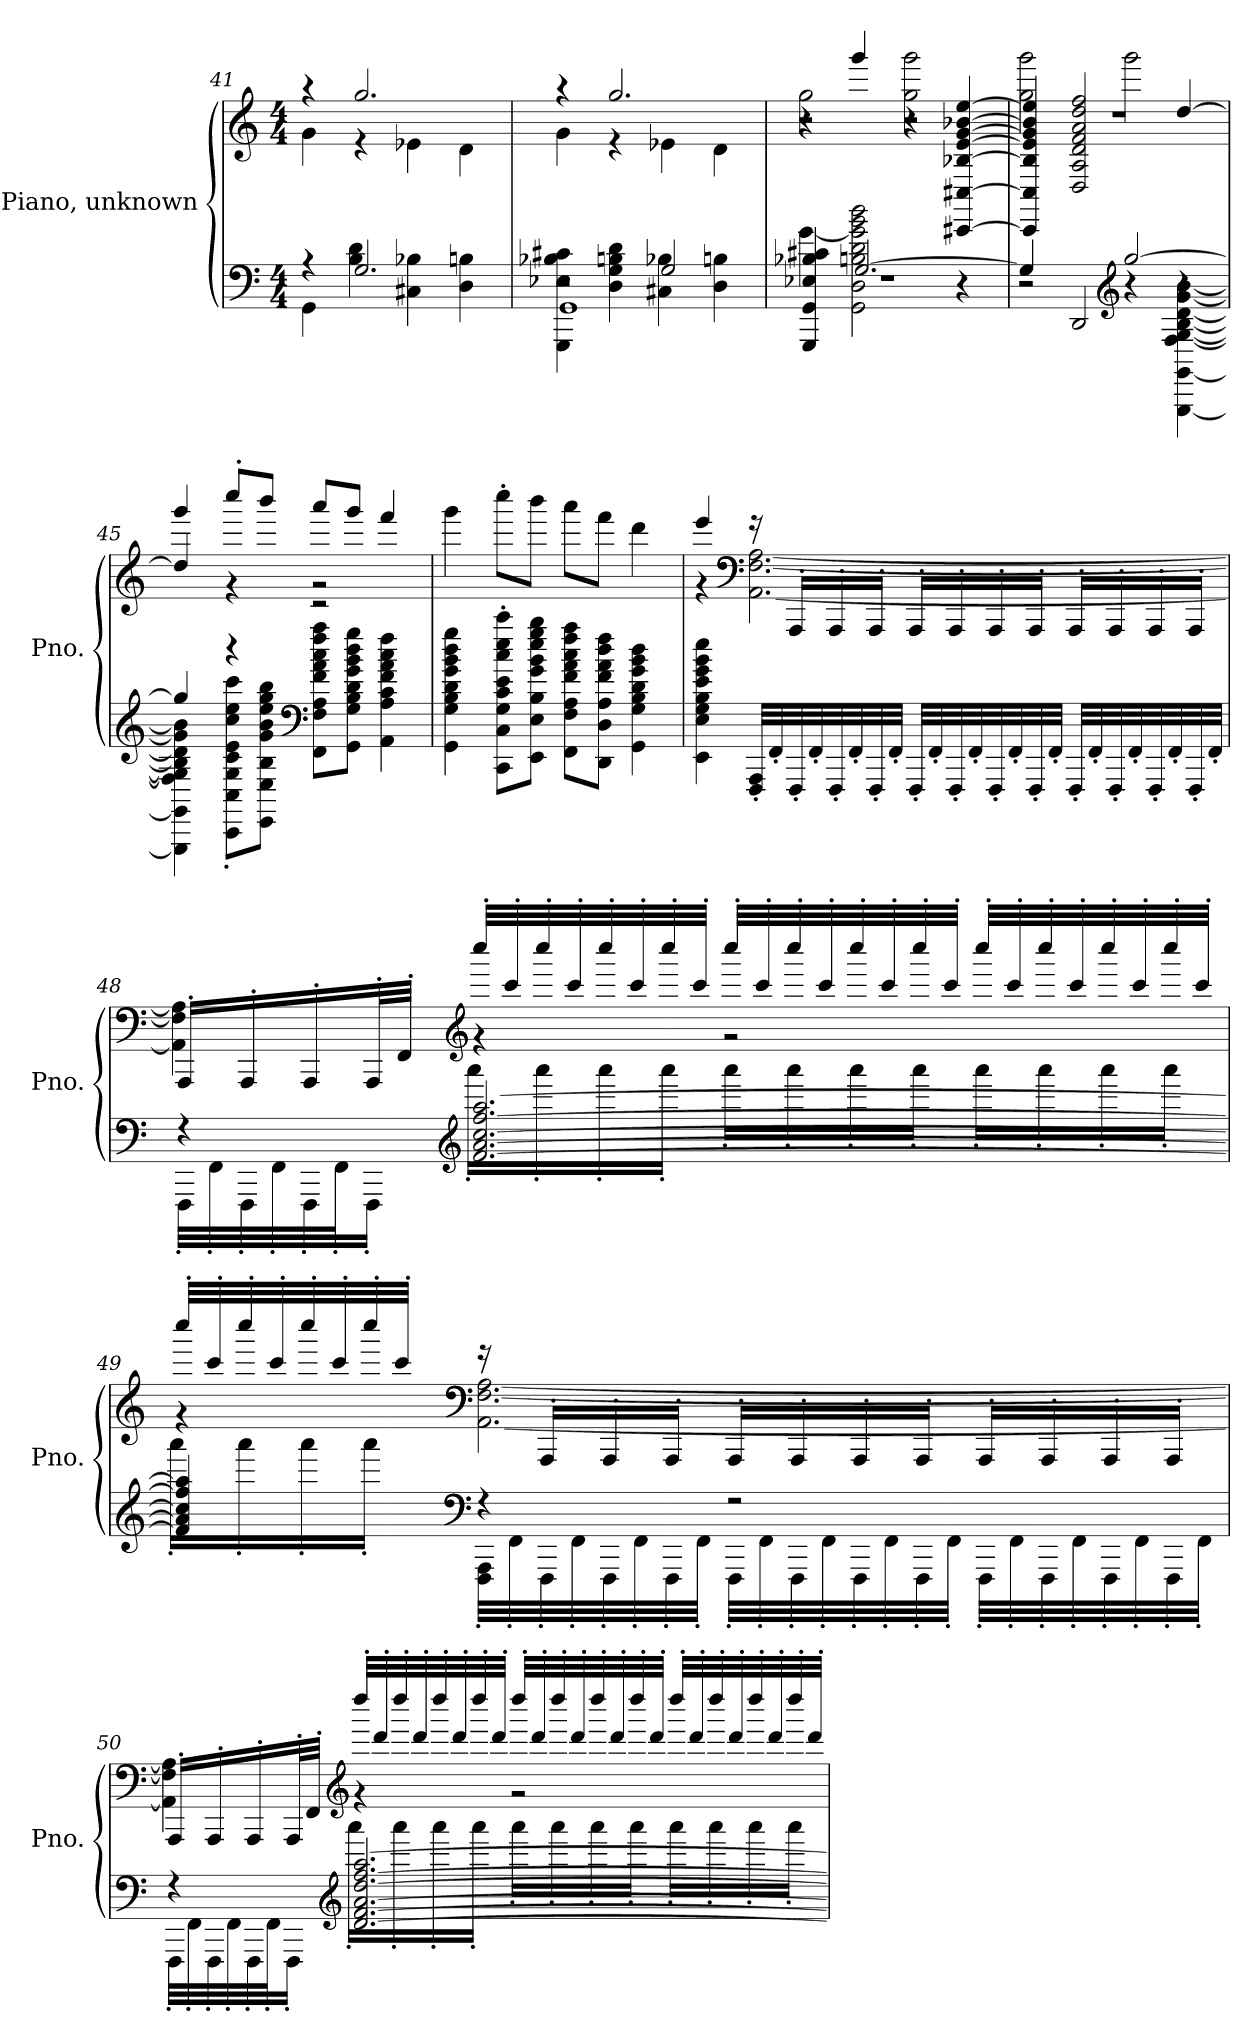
**kern	**kern
*part1	*part1
*staff2	*staff1
*I"Piano, unknown	*
*I'Pno.	*
*clefF4	*clefG2
*k[]	*k[]
*M4/4	*M4/4
=41	=41
*^	*^
4r	4GG\	4r	4g\
2.G/	4B\ 4d\	2.gg/	4r
.	4C#X\ 4B-X\	.	4e-X\
.	4D\ 4Bn\	.	4d\
=42	=42	=42	=42
*	*^	*	*
2r	4GGG\ 4E-X\ 4B-X\ 4c#X\	1GG	4r	4g\
.	4D\ 4G\ 4Bn\ 4d\	.	2.gg/	4r
2G/	4C#X\ 4B-X\	.	.	4e-X\
.	4D\ 4Bn\	.	.	4d\
=43	=43	=43	=43	=43
*	*	*	*	*^
1r	[4g\	4GGG/ 4GG/ 4E-X/ 4B-X/ 4c#X/	4r	2gg\	2r
.	2GG\ 2D\ 2Bn\ 2d\ 2g\] 2b\ 2dd\	[2.G/	4ggg/	.	.
.	.	.	2r	2gg\ 2ggg\	4r
.	4r	.	.	.	[4CC#X/ [4C#X/ [4B-X/ [4e/ [4g/ [4b-X/ [4ee/
!!LO:LB:g=z	!!	!!
=44	=44	=44	=44	=44	=44
2r	2r	4G/]	1r	2gg\ 2ggg\	4CC#/] 4C#/] 4B-/] 4e/] 4g/] 4b-/] 4ee/]
.	.	2DD/	.	.	2D/ 2A/ 2d/ 2f/ 2a/ 2dd/ 2ff/
*clefG2	*	*	*	*	*
[2gg/	4r	.	.	2ggg\	.
.	[4GGG\ [4GG\ [4F\ [4G\ [4B\ [4d\ [4g\ [4b\	4r	.	.	[4dd/
*	*v	*v	*	*	*
*	*	*	*v	*v
=45	=45	=45	=45
4gg/]	4GGG\] 4GG\] 4F\] 4G\] 4B\] 4d\] 4g\] 4b\]	4ggg/	4dd/]
4r	8CC\' 8C\' 8G\' 8c\' 8e\' 8cc\' 8ee\' 8ccc\'L	8cccc'/L	4r
.	8EE\ 8E\ 8B\ 8g\ 8b\ 8ee\ 8gg\ 8bb\J	8bbb/J	.
*clefF4	*	*	*
2r	8FF\ 8F\ 8A\ 8f\ 8a\ 8cc\ 8ff\ 8aa\L	8aaa/L	2r
.	8GG\ 8G\ 8B\ 8d\ 8g\ 8b\ 8dd\ 8gg\J	8ggg/J	.
.	4AA\ 4A\ 4c\ 4f\ 4a\ 4cc\ 4ff\	4fff/	.
*v	*v	*	*
*	*v	*v
=46	=46
4GG\ 4G\ 4B\ 4d\ 4g\ 4b\ 4dd\ 4gg\	4ggg\
8CC\' 8C\' 8G\' 8c\' 8e\' 8cc\' 8ee\' 8ccc\'L	8cccc'\L
8EE\ 8E\ 8B\ 8g\ 8b\ 8ee\ 8gg\ 8bb\J	8bbb\J
8FF\ 8F\ 8A\ 8f\ 8a\ 8cc\ 8ff\ 8aa\L	8aaa\L
8DD\ 8D\ 8A\ 8f\ 8a\ 8dd\ 8ff\J	8fff\J
4GG\ 4G\ 4B\ 4d\ 4g\ 4b\ 4dd\	4ddd\
!!LO:PB:g=z
=47	=47
*	*^
4EE\ 4E\ 4G\ 4B\ 4e\ 4g\ 4b\ 4ee\	4eee/	4r
*	*clefF4	*
32FFF/' 32AAA/'LLL	16r	[2.AA\ [2.F\ [2.A\
32FF'/	.	.
32FFF'/	16AAA'/LL	.
32FF'/	.	.
32FFF'/	16AAA'/	.
32FF'/	.	.
32FFF'/	16AAA'/JJ	.
32FF'/JJJ	.	.
32FFF'/LLL	16AAA'/LL	.
32FF'/	.	.
32FFF'/	16AAA'/	.
32FF'/	.	.
32FFF'/	16AAA'/	.
32FF'/	.	.
32FFF'/	16AAA'/JJ	.
32FF'/JJJ	.	.
32FFF'/LLL	16AAA'/LL	.
32FF'/	.	.
32FFF'/	16AAA'/	.
32FF'/	.	.
32FFF'/	16AAA'/	.
32FF'/	.	.
32FFF'/	16AAA'/JJ	.
32FF'/JJJ	.	.
!!LO:LB:g=z	!!
=48	=48	=48
*^	*	*
4r	32FFF'\LLL	16AAA'/LL	4AA\] 4F\] 4A\]
.	32FF'\	.	.
.	32FFF'\	16AAA'/	.
.	32FF'\	.	.
.	32FFF'\	16AAA'/	.
.	32FF'\J	.	.
.	16FFF'\JJ	32AAA'/L	.
.	.	32FF'/JJJ	.
*clefG2	*	*clefG2	*
[2.f/ [2.a/ [2.cc/ [2.ff/ [2.aa/	16aaa'\LL	32cccc'/LLL	4r
.	.	32ccc'/	.
.	16aaa'\	32cccc'/	.
.	.	32ccc'/	.
.	16aaa'\	32cccc'/	.
.	.	32ccc'/	.
.	16aaa'\JJ	32cccc'/	.
.	.	32ccc'/JJJ	.
.	16aaa'\LL	32cccc'/LLL	2r
.	.	32ccc'/	.
.	16aaa'\	32cccc'/	.
.	.	32ccc'/	.
.	16aaa'\	32cccc'/	.
.	.	32ccc'/	.
.	16aaa'\JJ	32cccc'/	.
.	.	32ccc'/JJJ	.
.	16aaa'\LL	32cccc'/LLL	.
.	.	32ccc'/	.
.	16aaa'\	32cccc'/	.
.	.	32ccc'/	.
.	16aaa'\	32cccc'/	.
.	.	32ccc'/	.
.	16aaa'\JJ	32cccc'/	.
.	.	32ccc'/JJJ	.
!!LO:LB:g=z	!!
=49	=49	=49	=49
4f/] 4a/] 4cc/] 4ff/] 4aa/]	16aaa'\LL	32cccc'/LLL	4r
.	.	32ccc'/	.
.	16aaa'\	32cccc'/	.
.	.	32ccc'/	.
.	16aaa'\	32cccc'/	.
.	.	32ccc'/	.
.	16aaa'\JJ	32cccc'/	.
.	.	32ccc'/JJJ	.
*clefF4	*	*clefF4	*
4r	32FFF\' 32AAA\'LLL	16r	[2.AA\ [2.F\ [2.A\
.	32FF'\	.	.
.	32FFF'\	16AAA'/LL	.
.	32FF'\	.	.
.	32FFF'\	16AAA'/	.
.	32FF'\	.	.
.	32FFF'\	16AAA'/JJ	.
.	32FF'\JJJ	.	.
2r	32FFF'\LLL	16AAA'/LL	.
.	32FF'\	.	.
.	32FFF'\	16AAA'/	.
.	32FF'\	.	.
.	32FFF'\	16AAA'/	.
.	32FF'\	.	.
.	32FFF'\	16AAA'/JJ	.
.	32FF'\JJJ	.	.
.	32FFF'\LLL	16AAA'/LL	.
.	32FF'\	.	.
.	32FFF'\	16AAA'/	.
.	32FF'\	.	.
.	32FFF'\	16AAA'/	.
.	32FF'\	.	.
.	32FFF'\	16AAA'/JJ	.
.	32FF'\JJJ	.	.
!!LO:LB:g=z	!!
=50	=50	=50	=50
4r	32FFF'\LLL	16AAA'/LL	4AA\] 4F\] 4A\]
.	32FF'\	.	.
.	32FFF'\	16AAA'/	.
.	32FF'\	.	.
.	32FFF'\	16AAA'/	.
.	32FF'\J	.	.
.	16FFF'\JJ	32AAA'/L	.
.	.	32FF'/JJJ	.
*clefG2	*	*clefG2	*
[2.d/ [2.f/ [2.a/ [2.dd/ [2.ff/ [2.aa/	16aaa'\LL	32dddd'/LLL	4r
.	.	32ddd'/	.
.	16aaa'\	32dddd'/	.
.	.	32ddd'/	.
.	16aaa'\	32dddd'/	.
.	.	32ddd'/	.
.	16aaa'\JJ	32dddd'/	.
.	.	32ddd'/JJJ	.
.	16aaa'\LL	32dddd'/LLL	2r
.	.	32ddd'/	.
.	16aaa'\	32dddd'/	.
.	.	32ddd'/	.
.	16aaa'\	32dddd'/	.
.	.	32ddd'/	.
.	16aaa'\JJ	32dddd'/	.
.	.	32ddd'/JJJ	.
.	16aaa'\LL	32dddd'/LLL	.
.	.	32ddd'/	.
.	16aaa'\	32dddd'/	.
.	.	32ddd'/	.
.	16aaa'\	32dddd'/	.
.	.	32ddd'/	.
.	16aaa'\JJ	32dddd'/	.
.	.	32ddd'/JJJ	.
*v	*v	*	*
*	*v	*v
=	=
*-	*-
